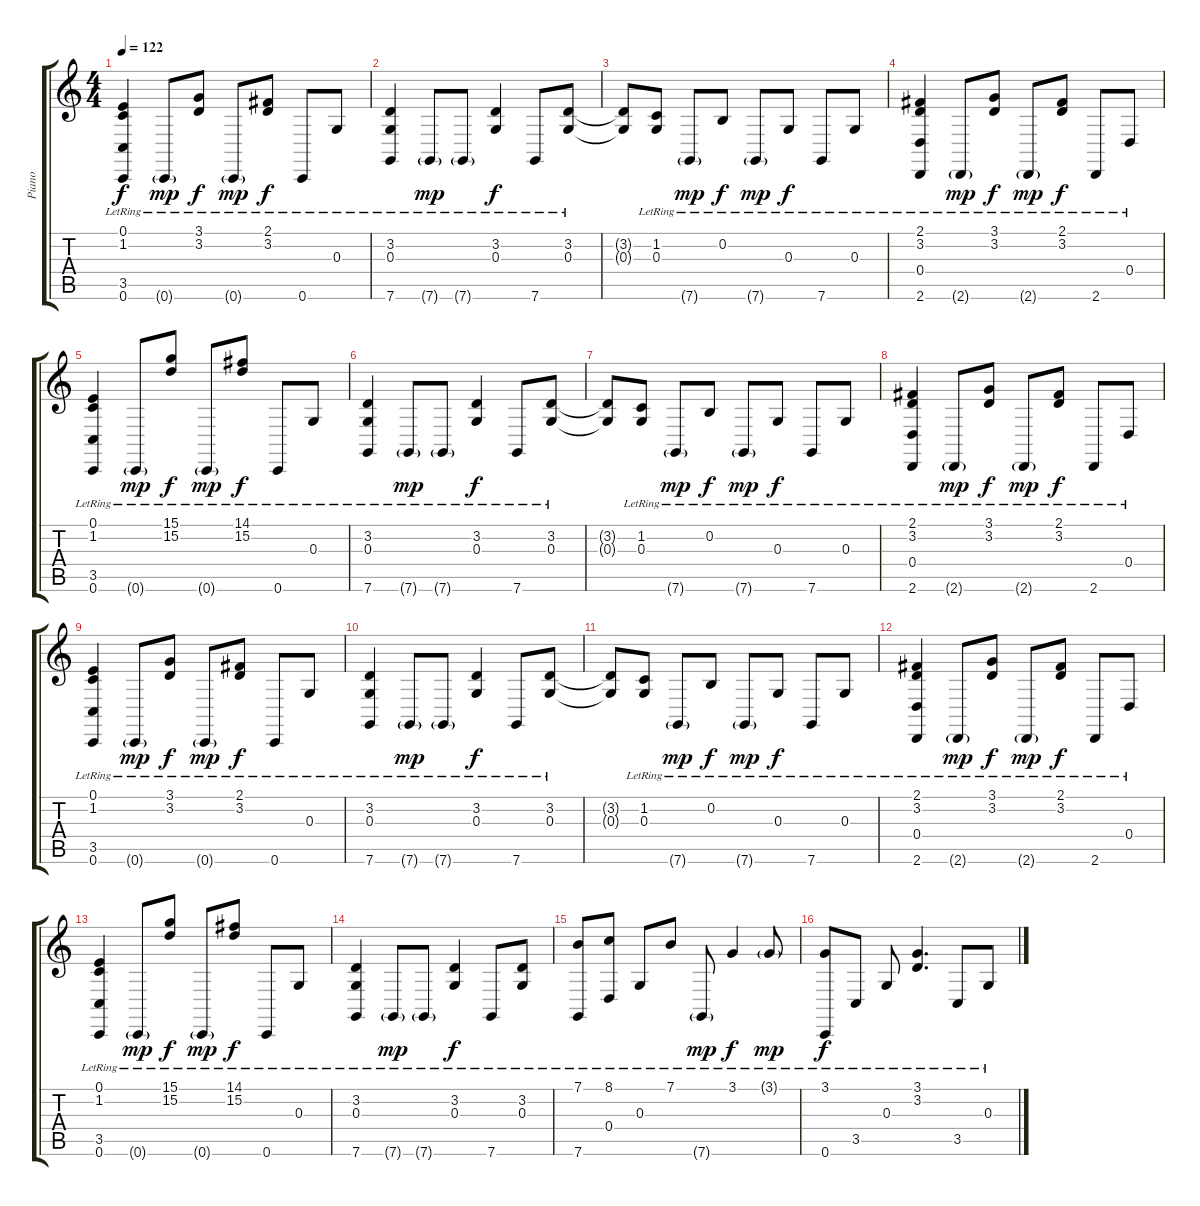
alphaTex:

\track ("Piano" "Piano") {instrument acousticgrandpiano}
\staff {score tabs}
\tuning (E4 B3 G3 D3 A2 C2) {hide}
\ts (4 4)
\tempo 122
\clef g2
\ks c
(0.1{lr} 1.2{lr} 3.5{lr} 0.6{lr}).4{dy f} 0.6{g lr}.8{dy mp} (3.1{lr} 3.2{lr}).8{dy f} 0.6{g lr}.8{dy mp} (2.1{lr} 3.2{lr}).8{dy f} 0.6{lr}.8 0.3{lr}.8 |
(3.2{lr} 0.3{lr} 7.6{lr}).4 7.6{g lr}.8{dy mp} 7.6{g lr}.8 (3.2{lr} 0.3{lr}).4{dy f} 7.6{lr}.8 (3.2{lr} 0.3{lr}).8 |
(3.2{t} 0.3{t}).8 (1.2{lr} 0.3{lr}).8 7.6{g lr}.8{dy mp} 0.2{lr}.8{dy f} 7.6{g lr}.8{dy mp} 0.3{lr}.8{dy f} 7.6{lr}.8 0.3{lr}.8 |
(2.1{lr} 3.2{lr} 0.4{lr} 2.6{lr}).4 2.6{g lr}.8{dy mp} (3.1{lr} 3.2{lr}).8{dy f} 2.6{g lr}.8{dy mp} (2.1{lr} 3.2{lr}).8{dy f} 2.6{lr}.8 0.4{lr}.8 |
(0.1{lr} 1.2{lr} 3.5{lr} 0.6{lr}).4 0.6{g lr}.8{dy mp} (15.1{lr} 15.2{lr}).8{dy f} 0.6{g lr}.8{dy mp} (14.1{lr} 15.2{lr}).8{dy f} 0.6{lr}.8 0.3{lr}.8 |
(3.2{lr} 0.3{lr} 7.6{lr}).4 7.6{g lr}.8{dy mp} 7.6{g lr}.8 (3.2{lr} 0.3{lr}).4{dy f} 7.6{lr}.8 (3.2{lr} 0.3{lr}).8 |
(3.2{t} 0.3{t}).8 (1.2{lr} 0.3{lr}).8 7.6{g lr}.8{dy mp} 0.2{lr}.8{dy f} 7.6{g lr}.8{dy mp} 0.3{lr}.8{dy f} 7.6{lr}.8 0.3{lr}.8 |
(2.1{lr} 3.2{lr} 0.4{lr} 2.6{lr}).4 2.6{g lr}.8{dy mp} (3.1{lr} 3.2{lr}).8{dy f} 2.6{g lr}.8{dy mp} (2.1{lr} 3.2{lr}).8{dy f} 2.6{lr}.8 0.4{lr}.8 |
(0.1{lr} 1.2{lr} 3.5{lr} 0.6{lr}).4 0.6{g lr}.8{dy mp} (3.1{lr} 3.2{lr}).8{dy f} 0.6{g lr}.8{dy mp} (2.1{lr} 3.2{lr}).8{dy f} 0.6{lr}.8 0.3{lr}.8 |
(3.2{lr} 0.3{lr} 7.6{lr}).4 7.6{g lr}.8{dy mp} 7.6{g lr}.8 (3.2{lr} 0.3{lr}).4{dy f} 7.6{lr}.8 (3.2{lr} 0.3{lr}).8 |
(3.2{t} 0.3{t}).8 (1.2{lr} 0.3{lr}).8 7.6{g lr}.8{dy mp} 0.2{lr}.8{dy f} 7.6{g lr}.8{dy mp} 0.3{lr}.8{dy f} 7.6{lr}.8 0.3{lr}.8 |
(2.1{lr} 3.2{lr} 0.4{lr} 2.6{lr}).4 2.6{g lr}.8{dy mp} (3.1{lr} 3.2{lr}).8{dy f} 2.6{g lr}.8{dy mp} (2.1{lr} 3.2{lr}).8{dy f} 2.6{lr}.8 0.4{lr}.8 |
(0.1{lr} 1.2{lr} 3.5{lr} 0.6{lr}).4 0.6{g lr}.8{dy mp} (15.1{lr} 15.2{lr}).8{dy f} 0.6{g lr}.8{dy mp} (14.1{lr} 15.2{lr}).8{dy f} 0.6{lr}.8 0.3{lr}.8 |
(3.2{lr} 0.3{lr} 7.6{lr}).4 7.6{g lr}.8{dy mp} 7.6{g lr}.8 (3.2{lr} 0.3{lr}).4{dy f} 7.6{lr}.8 (3.2{lr} 0.3{lr}).8 |
(7.1{lr} 7.6{lr}).8 (8.1{lr} 0.4{lr}).8 0.3{lr}.8 7.1{lr}.8 7.6{g lr}.8{dy mp} 3.1{lr}.4{dy f} 3.1{g lr}.8{dy mp} |
(3.1{lr} 0.6{lr}).8{dy f} 3.5{lr}.8 0.3{lr}.8 (3.1{lr} 3.2{lr}).4{d} 3.5{lr}.8 0.3{lr}.8
